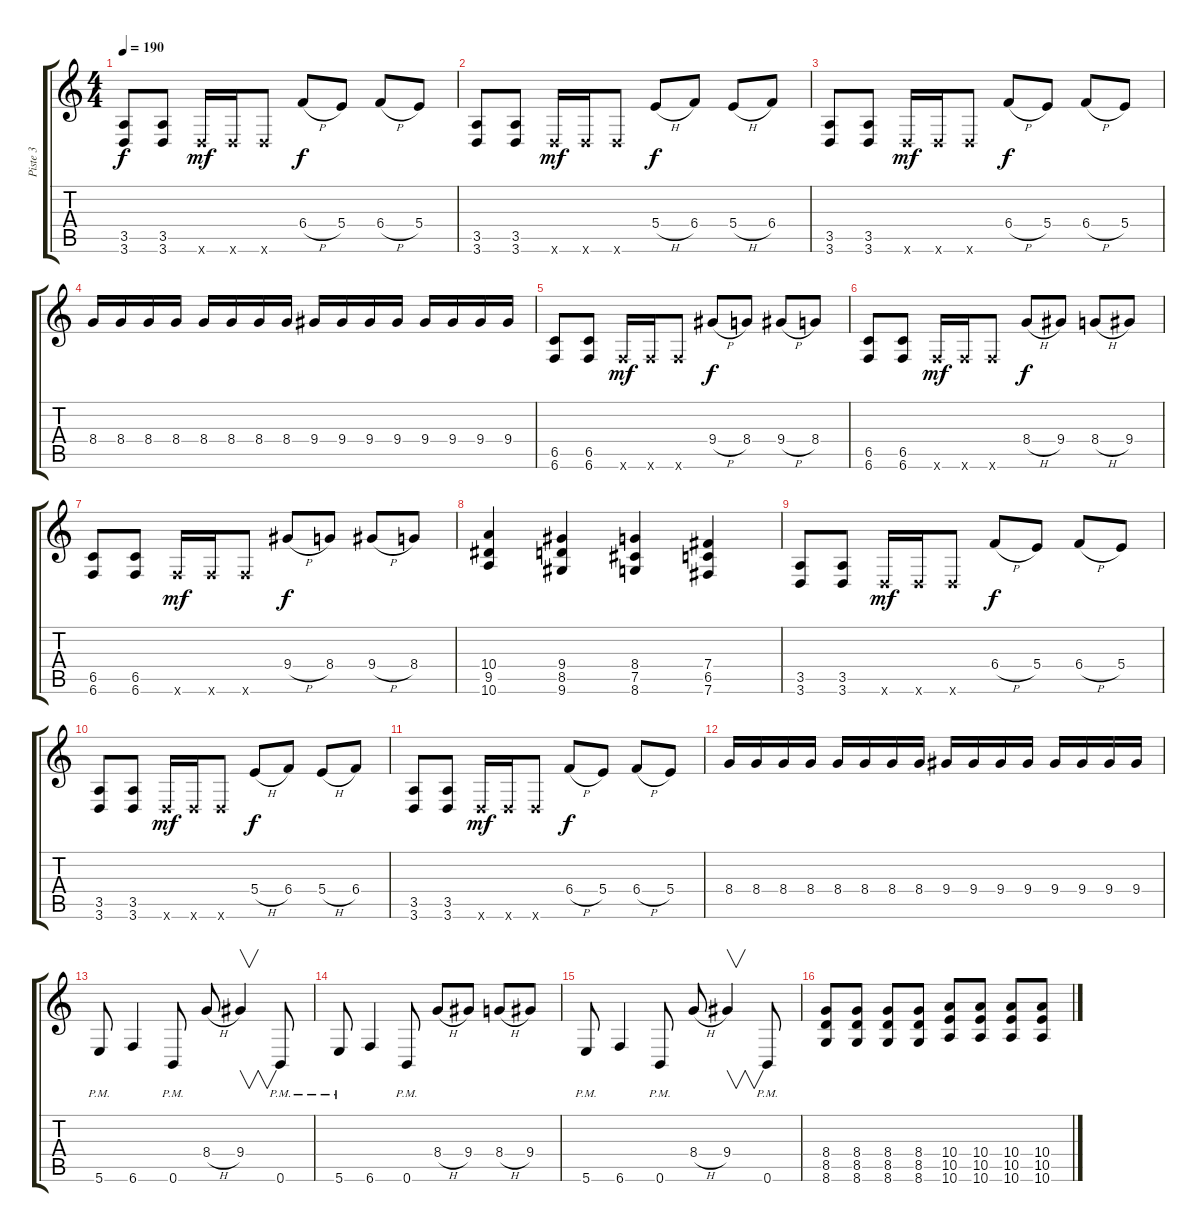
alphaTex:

\track ("Piste 3" "Piste 3") {instrument distortionguitar}
\staff {score tabs}
\tuning (Db4 Ab3 E3 B2 Gb2 B1) {hide}
\ts (4 4)
\tempo 190
\clef g2
\ks c
(3.5 3.6).8{dy f} (3.5 3.6).8 3.6{x}.16{dy mf} 3.6{x}.16 3.6{x}.8 6.4{h}.8{dy f} 5.4.8 6.4{h}.8 5.4.8 |
(3.5 3.6).8 (3.5 3.6).8 3.6{x}.16{dy mf} 3.6{x}.16 3.6{x}.8 5.4{h}.8{dy f} 6.4.8 5.4{h}.8 6.4.8 |
(3.5 3.6).8 (3.5 3.6).8 3.6{x}.16{dy mf} 3.6{x}.16 3.6{x}.8 6.4{h}.8{dy f} 5.4.8 6.4{h}.8 5.4.8 |
8.4.16 8.4.16 8.4.16 8.4.16 8.4.16 8.4.16 8.4.16 8.4.16 9.4.16 9.4.16 9.4.16 9.4.16 9.4.16 9.4.16 9.4.16 9.4.16 |
(6.5 6.6).8 (6.5 6.6).8 6.6{x}.16{dy mf} 6.6{x}.16 6.6{x}.8 9.4{h}.8{dy f} 8.4.8 9.4{h}.8 8.4.8 |
(6.5 6.6).8 (6.5 6.6).8 6.6{x}.16{dy mf} 6.6{x}.16 6.6{x}.8 8.4{h}.8{dy f} 9.4.8 8.4{h}.8 9.4.8 |
(6.5 6.6).8 (6.5 6.6).8 6.6{x}.16{dy mf} 6.6{x}.16 6.6{x}.8 9.4{h}.8{dy f} 8.4.8 9.4{h}.8 8.4.8 |
(10.4 9.5 10.6).4 (9.4 8.5 9.6).4 (8.4 7.5 8.6).4 (7.4 6.5 7.6).4 |
(3.5 3.6).8 (3.5 3.6).8 3.6{x}.16{dy mf} 3.6{x}.16 3.6{x}.8 6.4{h}.8{dy f} 5.4.8 6.4{h}.8 5.4.8 |
(3.5 3.6).8 (3.5 3.6).8 3.6{x}.16{dy mf} 3.6{x}.16 3.6{x}.8 5.4{h}.8{dy f} 6.4.8 5.4{h}.8 6.4.8 |
(3.5 3.6).8 (3.5 3.6).8 3.6{x}.16{dy mf} 3.6{x}.16 3.6{x}.8 6.4{h}.8{dy f} 5.4.8 6.4{h}.8 5.4.8 |
8.4.16 8.4.16 8.4.16 8.4.16 8.4.16 8.4.16 8.4.16 8.4.16 9.4.16 9.4.16 9.4.16 9.4.16 9.4.16 9.4.16 9.4.16 9.4.16 |
5.6{pm}.8 6.6.4 0.6{pm}.8 8.4{h}.8 9.4.4{v} 0.6{pm}.8 |
5.6{pm}.8 6.6.4 0.6{pm}.8 8.4{h}.8 9.4.8 8.4{h}.8 9.4.8 |
5.6{pm}.8 6.6.4 0.6{pm}.8 8.4{h}.8 9.4.4{v} 0.6{pm}.8 |
(8.4 8.5 8.6).8 (8.4 8.5 8.6).8 (8.4 8.5 8.6).8 (8.4 8.5 8.6).8 (10.4 10.5 10.6).8 (10.4 10.5 10.6).8 (10.4 10.5 10.6).8 (10.4 10.5 10.6).8
